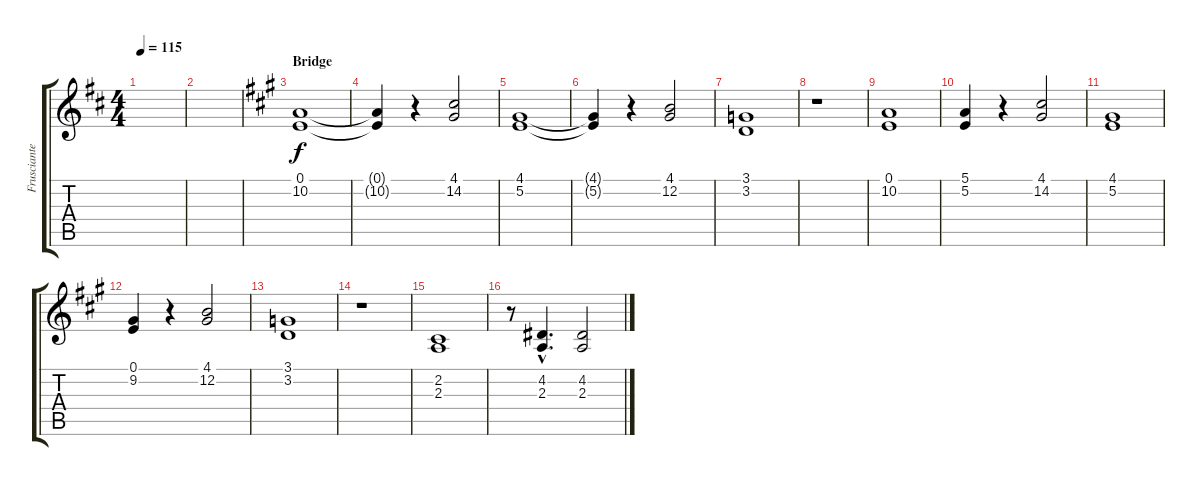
\track ("Frusciante (Bkgd. Voc.)" "Frusciante") {instrument choiraahs}
\staff {score tabs}
\tuning (E4 B3 G3 D3 A2 E2) {hide}
\ts (4 4)
\tempo 115
\clef g2
\ks d
|
|
\section ("" "Bridge")
\ks a
(0.1 10.2).1 |
(0.1{t} 10.2{t}).4 r.4 (4.1 14.2).2 |
(4.1 5.2).1 |
(4.1{t} 5.2{t}).4 r.4 (4.1 12.2).2 |
(3.1 3.2).1 |
r.1 |
(0.1 10.2).1 |
(5.1 5.2).4 r.4 (4.1 14.2).2 |
(4.1 5.2).1 |
(0.1 9.2).4 r.4 (4.1 12.2).2 |
(3.1 3.2).1 |
r.1 |
(2.2 2.3).1 |
r.8 (4.2{hac} 2.3{hac}).4{d} (4.2 2.3).2
